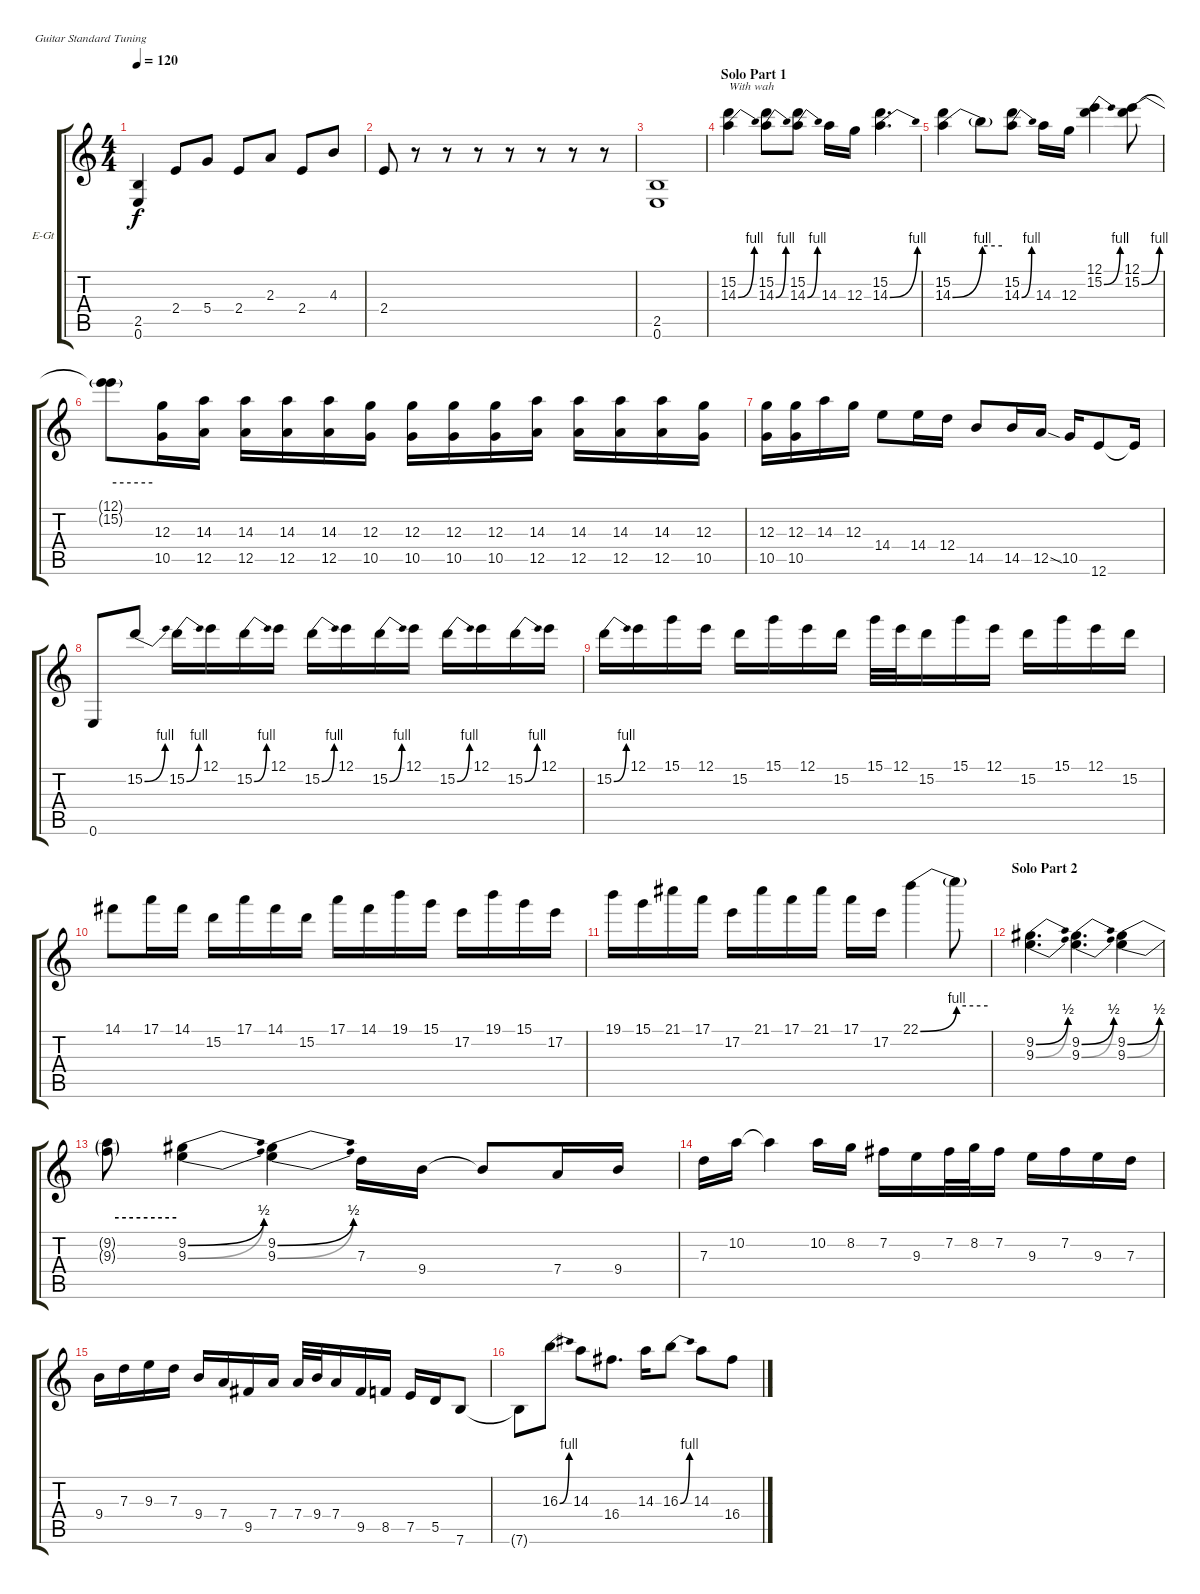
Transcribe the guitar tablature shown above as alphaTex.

\bracketExtendMode groupsimilarinstruments
\firstSystemTrackNameOrientation horizontal
\otherSystemsTrackNameOrientation horizontal
\track ("Kirk Lead 1" "E-Gt") {instrument distortionguitar}
\staff {score tabs}
\tuning (E4 B3 G3 D3 A2 E2)
\ts (4 4)
\tempo 120
\clef g2
\ks c
(2.5 0.6).4{dy f} 2.4.8 5.4.8 2.4.8 2.3.8 2.4.8 4.3.8 |
2.4.8 r.8 r.8 r.8 r.8 r.8 r.8 r.8 |
(2.5 0.6).1 |
\section ("" "Solo Part 1")
(15.2 14.3{be (bend 0 0 60 4)}).4{txt "With wah"} (15.2 14.3{be (bend 0 0 60 4)}).8 (15.2 14.3{be (bend 0 0 60 4)}).8 14.3.16 12.3.16 (15.2 14.3{be (bend 0 0 60 4)}).4{d} |
(15.2 14.3{be (bend 0 0 60 4)}).4 14.3{be (hold 0 4 60 4) t}.8 (15.2 14.3{be (bend 0 0 60 4)}).8 14.3.16 12.3.16 (12.1 15.2{be (bend 0 0 60 4)}).4 (12.1 15.2{be (bend 0 0 60 4)}).8 |
(12.1{t} 15.2{be (hold 0 4 60 4) t}).8 (12.3 10.5).16 (14.3 12.5).16 (14.3 12.5).16 (14.3 12.5).16 (14.3 12.5).16 (12.3 10.5).16 (12.3 10.5).16 (12.3 10.5).16 (12.3 10.5).16 (14.3 12.5).16 (14.3 12.5).16 (14.3 12.5).16 (14.3 12.5).16 (12.3 10.5).16 |
(12.3 10.5).16 (12.3 10.5).16 14.3.16 12.3.16 14.4.8 14.4.16 12.4.16 14.5.8 14.5.16 12.5{sod}.16 10.5.16 12.6.8 12.6{t}.16 |
0.6.8 15.2{be (bend 0 0 60 4)}.8 15.2{be (bend 0 0 60 4)}.16 12.1.16 15.2{be (bend 0 0 60 4)}.16 12.1.16 15.2{be (bend 0 0 60 4)}.16 12.1.16 15.2{be (bend 0 0 60 4)}.16 12.1.16 15.2{be (bend 0 0 60 4)}.16 12.1.16 15.2{be (bend 0 0 60 4)}.16 12.1.16 |
15.2{be (bend 0 0 60 4)}.16 12.1.16 15.1.16 12.1.16 15.2.16 15.1.16 12.1.16 15.2.16 15.1.32 12.1.32 15.2.16 15.1.16 12.1.16 15.2.16 15.1.16 12.1.16 15.2.16 |
14.1.8 17.1.16 14.1.16 15.2.16 17.1.16 14.1.16 15.2.16 17.1.16 14.1.16 19.1.16 15.1.16 17.2.16 19.1.16 15.1.16 17.2.16 |
19.1.16 15.1.16 21.1.16 17.1.16 17.2.16 21.1.16 17.1.16 21.1.16 17.1.16 17.2.16 22.1{be (bend 0 0 60 4)}.4 22.1{be (hold 0 4 60 4) t}.8 |
\section ("" "Solo Part 2")
(9.2{be (bend 0 0 60 2)} 9.3{be (bend 0 0 60 2)}).4{d} (9.2{be (bend 0 0 60 2)} 9.3{be (bend 0 0 60 2)}).4{d} (9.2{be (bend 0 0 60 2)} 9.3{be (bend 0 0 60 2)}).4 |
(9.2{be (hold 0 2 60 2) t} 9.3{be (hold 0 2 60 2) t}).8 (9.2{be (bend 0 0 60 2)} 9.3{be (bend 0 0 60 2)}).4 (9.2{be (bend 0 0 60 2)} 9.3{be (bend 0 0 60 2)}).4 7.3.16 9.4.16 9.4{t}.8 7.4.16 9.4.16 |
7.3.16 10.2.16 10.2{t}.4 10.2.16 8.2.16 7.2.16 9.3.16 7.2.32 8.2.32 7.2.16 9.3.16 7.2.16 9.3.16 7.3.16 |
9.4.16 7.3.16 9.3.16 7.3.16 9.4.16 7.4.16 9.5.16 7.4.16 7.4.32 9.4.32 7.4.16 9.5.16 8.5.16 7.5.16 5.5.16 7.6.8 |
7.6{t}.8 16.3{be (bend 0 0 60 4)}.8 14.3.8 16.4.8{d} 14.3.16 16.3{be (bend 0 0 60 4)}.8 14.3.8 16.4.8
